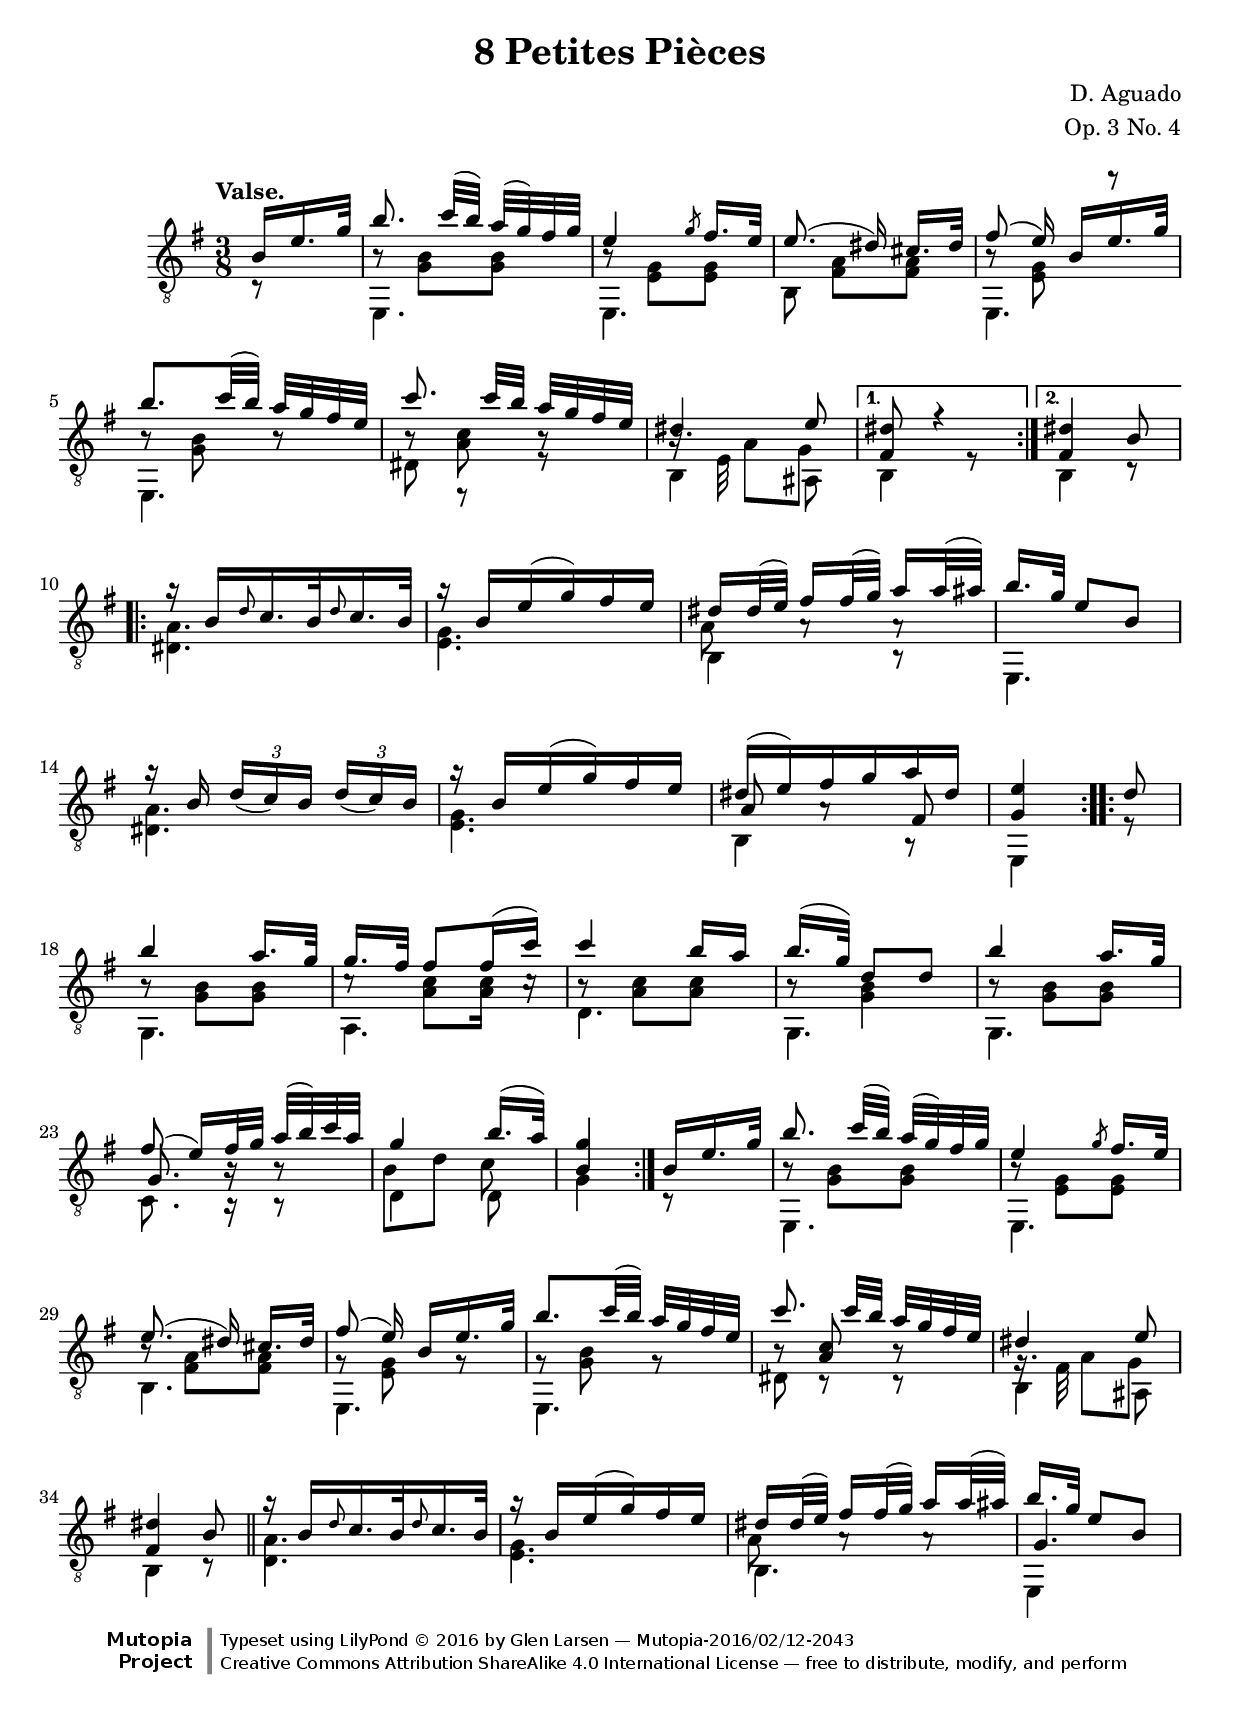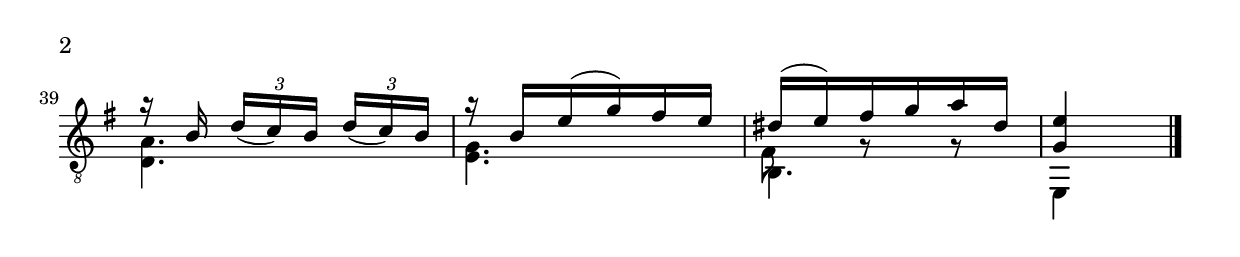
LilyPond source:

\version "2.18.2"

\header {
  title = "8 Petites Pièces"
  composer = "D. Aguado"
  opus = "Op. 3 No. 4"
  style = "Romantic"
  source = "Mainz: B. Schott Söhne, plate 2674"
  % Statens musikbibliotek - The Music Library of Sweden
  % Boije 003 - http://urn.kb.se/resolve?urn=urn:nbn:se:statensmusikverk-4032
  date = "1830"
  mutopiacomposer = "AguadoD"
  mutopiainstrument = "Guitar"
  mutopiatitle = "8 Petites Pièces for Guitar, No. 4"
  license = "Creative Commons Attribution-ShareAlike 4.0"
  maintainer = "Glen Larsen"
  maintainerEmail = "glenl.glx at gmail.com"

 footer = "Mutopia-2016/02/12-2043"
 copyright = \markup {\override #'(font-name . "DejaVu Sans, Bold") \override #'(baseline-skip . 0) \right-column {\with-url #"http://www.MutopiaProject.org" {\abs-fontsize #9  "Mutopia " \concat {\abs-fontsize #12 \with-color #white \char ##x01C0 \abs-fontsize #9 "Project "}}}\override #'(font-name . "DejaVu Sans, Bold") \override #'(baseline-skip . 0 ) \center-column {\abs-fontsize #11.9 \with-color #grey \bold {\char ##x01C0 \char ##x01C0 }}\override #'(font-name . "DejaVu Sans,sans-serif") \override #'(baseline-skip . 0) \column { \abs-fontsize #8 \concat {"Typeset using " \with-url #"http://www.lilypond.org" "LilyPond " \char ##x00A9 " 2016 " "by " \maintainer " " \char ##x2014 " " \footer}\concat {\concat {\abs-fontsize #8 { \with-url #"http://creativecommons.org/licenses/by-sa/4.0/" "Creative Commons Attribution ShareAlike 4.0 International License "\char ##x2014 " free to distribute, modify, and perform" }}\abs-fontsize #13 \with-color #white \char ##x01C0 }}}
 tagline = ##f
}

\paper {
  % add space between composer/opus markup and first staff
  markup-system-spacing #'padding = #3
  % add a little space between composer and opus
  markup-markup-spacing #'padding = #1.2
  top-margin = #8
  bottom-margin = #10
}

mbreak = { \break }
global = {
  \key e \minor
  \time 3/8
}

umotifa = {
  b8. c32[( b)] a( g) fis g |
  e4 \slashedGrace{g8} fis16. e32 |
  e8.(\noBeam dis16) cis16.[ dis32] |
  fis8(\noBeam e16) b16[ e16. g32] |
  b8.[ c32( b)] a g fis e |
  c'8. \noBeam c32[ b] a g fis e |
  dis4 e8 |
}

umotifb = {
  r16 b16 \repeat unfold 2 { \grace{d8} c16. b32 } |
  r16 b e( g) fis e |
  dis16 dis32( e) fis16[ fis32( g)] a16 a32( ais) |
  b16.[ g32] e8 b |
  \mbreak
  r16 b \tuplet 3/2 { d[_( c) b] } \tuplet 3/2 { d_( c) b } |
  r16 b e( g) fis e |
  dis16( e) fis g a dis, |
}

upperVoice = \relative c' {
  \voiceOne
  \repeat volta 2 {
    \partial 8. { b16 e16. g32 } |
    \umotifa
  }
  \alternative {
    { <dis fis,>8 r4 | }
    { <dis fis,>4 b8 | }
  }
  \mbreak
  \repeat volta 2 {
    \umotifb
    <e g,>4
  }
  \repeat volta 2 {
    d8 |
    \mbreak
    b'4 a16. g32 |
    g16. fis32 fis8[ fis16( c')] | % source has last 2 notes as 32nds
    c4 b16[ a] |
    b16.( g32) d8[ d] |
    b'4 a16.[ g32] |
    \mbreak
    fis8( e16)[ fis32 g] a( b) c a |
    g4 b16.[( a32)] |
    \set Timing.measureLength = #(ly:make-moment 1/4)
    <g b,>4
  }
  \set Timing.measureLength = #(ly:make-moment 3/16)
  b,16 e16. g32
  \set Timing.measureLength = #(ly:make-moment 3/8)
  \umotifa
  <dis fis,>4 b8 |
  \bar "||"
  \umotifb
  <e g,>4 s8
  \bar "|."
}

lowerVoice = \relative c, {
  \voiceTwo
  \partial 8. { r8 s16 } |
  e4. |
  e4. |
  s4. |
  e4. |
  e4. |
  dis'8 r8 r |
  b4 ais8 |
  b4 r8 |
  b4 r8 |

  <a' dis,>4. |
  <g e>4. |
  b,4 b8\rest  |
  e,4. |
  <a' dis,>4. |
  <g e>4. |
  b,4 r8  |
  e,4                           % end of volta
  r8 |                          % beginning of next

  g4. |
  a4. |
  d4. |
  g,4. |
  g4. |

  c8. b16\rest b8\rest |
  d4 d8 |
  \set Timing.measureLength = #(ly:make-moment 1/4)
  g4 |
  \set Timing.measureLength = #(ly:make-moment 3/16)
  r8 s16 |
  e,4. |
  e4. |
  b'4. |
  e,4. |
  e4. |
  dis'8 c\rest c\rest |
  b4 ais8 |

  b4 r8 |
  \repeat unfold 2 {
    <a' d,>4. |
    <g e>4. |
    b,4. |
    e,4 s8
  }
}

middleVoice = \relative c' {
  \voiceThree
  \stemDown
  \partial 8. { s8. } |
  b8\rest <b g> q |
  b8\rest <g e> q |
  b,8 <a' fis>8[ q] |
  b8\rest <g e> r |

  b8\rest <b g> b8\rest |
  b8\rest <c a> b8\rest |
  b16.\rest e,32 a8[ g] |
  s4. |
  s4. |

  s4. |
  s4. |
  a8 a\rest a\rest |
  s4. |

  s4. |
  s4. |
  \stemUp a8 a\rest fis \stemDown |
  s4. |

  b8\rest <b g> q |
  c8\rest <c a> q16 c\rest |
  b8\rest <c a> q |
  b8\rest <b g>4 |
  b8\rest <b g>8[ q] |

  \once\stemUp g8. b16\rest b8\rest |
  b8[ d] c |
  \set Timing.measureLength = #(ly:make-moment 1/4)
  s4
  \set Timing.measureLength = #(ly:make-moment 3/16)
  s8.
  \set Timing.measureLength = #(ly:make-moment 3/8)
  b8\rest <b g> q |
  b8\rest <g e> q |

  b8\rest <a fis> q |
  g8\rest <g e> g8\rest |
  g8\rest <b g> g8\rest |
  b8\rest \once\stemUp <c a> b8\rest |
  g16.\rest fis32 a8[ g] |

  \repeat unfold 3 { s4. | }
  a8 a\rest a\rest |

  \once\stemUp g4. |
  s4. |
  s4. |
  fis8 g\rest g\rest |
  s4 s8
}


\score {
  <<
    \new Staff = "Guitar" \with {
      midiInstrument = #"acoustic guitar (nylon)"
      \override StringNumber #'stencil = ##f
    } <<
      \global
      \clef "treble_8"
      \tempo "Valse."

      \context Voice = "upperVoice" \upperVoice
      \context Voice = "lowerVoice" \lowerVoice
      \context Voice = "middleVoice" \middleVoice
    >>
%{
    % tabs are not completely developed
    \new TabStaff = "Guitar tabs" \with {
      restrainOpenStrings = ##t
    } <<
      \clef "moderntab"
      \global
      \context TabVoice = "upperVoice" \upperVoice
      \context TabVoice = "lowerVoice" \lowerVoice
      \context TabVoice = "middleVoice" \middleVoice
    >>
%}
  >>
  \layout {}
  \midi {
    \tempo 4 = 90
  }
}
